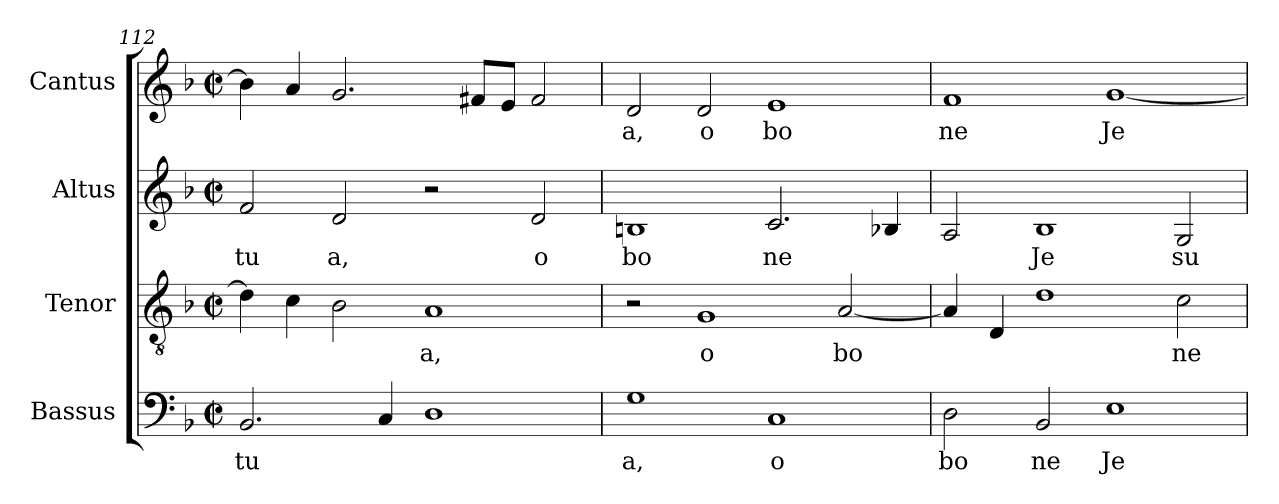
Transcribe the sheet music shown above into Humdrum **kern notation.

**kern	**text	**kern	**text	**kern	**text	**kern	**text
*part4	*part4	*part3	*part3	*part2	*part2	*part1	*part1
*staff4	*staff4	*staff3	*staff3	*staff2	*staff2	*staff1	*staff1
*I"Bassus	*	*I"Tenor	*	*I"Altus	*	*I"Cantus	*
*I'Bassus	*	*I'Tenor	*	*I'Altus	*	*I'Cantus	*
!!LO:LB:g=z
*clefF4	*	*clefGv2	*	*clefG2	*	*clefG2	*
*k[b-]	*	*k[b-]	*	*k[b-]	*	*k[b-]	*
*F:	*	*F:	*	*F:	*	*F:	*
*M2/2	*	*M2/2	*	*M2/2	*	*M2/2	*
*met(c|)	*	*met(c|)	*	*met(c|)	*	*met(c|)	*
=112	=112	=112	=112	=112	=112	=112	=112
!	!LO:LY:b:cj	!	!LO:LY:b:cj	!	!LO:LY:b:cj	!	!LO:LY:b:cj
2.BB-/	tu	4d\]	.	2f/	tu	4b-\]	--
!	!	!	!LO:LY:b:cj	!	!	!	!LO:LY:b:cj
.	.	4c\	.	.	.	4a/	--
!	!	!	!LO:LY:b:cj	!	!LO:LY:b:cj	!	!LO:LY:b:cj
.	.	2B-\	.	2d/	a,	2.g/	--
!	!LO:LY:b:cj	!	!	!	!	!	!
4C/	.	.	.	.	.	.	.
!	!LO:LY:b:cj	!	!LO:LY:b:cj	!	!	!	!
1D	.	1A	a,	2r	.	.	.
!	!	!	!	!	!	!	!LO:LY:b:cj
.	.	.	.	.	.	8f#/L	--
!	!	!	!	!	!	!	!LO:LY:b:cj
.	.	.	.	.	.	8e/J	--
!	!	!	!	!	!LO:LY:b:cj	!	!LO:LY:b:cj
.	.	.	.	2d/	o	2f#/	--
=113	=113	=113	=113	=113	=113	=113	=113
!	!LO:LY:b:cj	!	!	!	!LO:LY:b:cj	!	!LO:LY:b:cj
1G	a,	2r	.	1Bn	bo	2d/	-a,
!	!	!	!LO:LY:b:cj	!	!	!	!LO:LY:b:cj
.	.	1G	o	.	.	2d/	o
!	!LO:LY:b:cj	!	!	!	!LO:LY:b:cj	!	!LO:LY:b:cj
1C	o	.	.	2.c/	ne	1e	bo
!	!	!	!LO:LY:b:cj	!	!	!	!
.	.	[<2A/	bo-	.	.	.	.
!	!	!	!	!	!LO:LY:b:cj	!	!
.	.	.	.	4B-X/	.	.	.
=114	=114	=114	=114	=114	=114	=114	=114
!	!LO:LY:b:cj	!	!LO:LY:b:cj	!	!LO:LY:b:cj	!	!LO:LY:b:cj
2D\	bo	4A/]	--	2A/	.	1f	ne
!	!	!	!LO:LY:b:cj	!	!	!	!
.	.	4D/	--	.	.	.	.
!	!LO:LY:b:cj	!	!LO:LY:b:cj	!	!LO:LY:b:cj	!	!
2BB-/	ne	1d	--	1B-	Je	.	.
!	!LO:LY:b:cj	!	!	!	!	!	!LO:LY:b:cj
1E	Je	.	.	.	.	[<1g	Je
!	!	!	!LO:LY:b:cj	!	!LO:LY:b:cj	!	!
.	.	2c\	-ne	2G/	su	.	.
=	=	=	=	=	=	=	=
*-	*-	*-	*-	*-	*-	*-	*-
